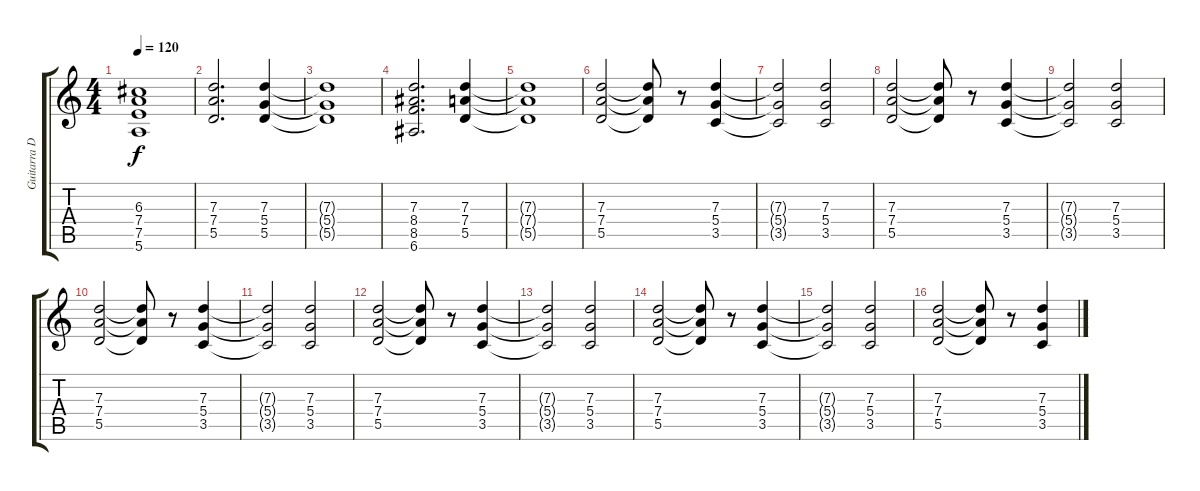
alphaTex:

\track ("Guitarra Distorsion" "Guitarra D") {instrument overdrivenguitar}
\staff {score tabs}
\tuning (E4 B3 G3 D3 A2 E2) {hide}
\ts (4 4)
\tempo 120
\clef g2
\ks c
(6.3{t} 7.4{t} 7.5{t} 5.6{t}).1{dy f} |
(7.3 7.4 5.5).2{d} (7.3 5.4 5.5).4 |
(7.3{t} 5.4{t} 5.5{t}).1 |
(7.3 8.4 8.5 6.6).2{d} (7.3 7.4 5.5).4 |
(7.3{t} 7.4{t} 5.5{t}).1 |
(7.3 7.4 5.5).2{volume 10} (7.3{t} 7.4{t} 5.5{t}).8 r.8 (7.3 5.4 3.5).4 |
(7.3{t} 5.4{t} 3.5{t}).2 (7.3 5.4 3.5).2 |
(7.3 7.4 5.5).2 (7.3{t} 7.4{t} 5.5{t}).8 r.8 (7.3 5.4 3.5).4 |
(7.3{t} 5.4{t} 3.5{t}).2 (7.3 5.4 3.5).2 |
(7.3 7.4 5.5).2 (7.3{t} 7.4{t} 5.5{t}).8 r.8 (7.3 5.4 3.5).4 |
(7.3{t} 5.4{t} 3.5{t}).2 (7.3 5.4 3.5).2 |
(7.3 7.4 5.5).2 (7.3{t} 7.4{t} 5.5{t}).8 r.8 (7.3 5.4 3.5).4 |
(7.3{t} 5.4{t} 3.5{t}).2 (7.3 5.4 3.5).2 |
(7.3 7.4 5.5).2 (7.3{t} 7.4{t} 5.5{t}).8 r.8 (7.3 5.4 3.5).4 |
(7.3{t} 5.4{t} 3.5{t}).2 (7.3 5.4 3.5).2 |
(7.3 7.4 5.5).2 (7.3{t} 7.4{t} 5.5{t}).8 r.8 (7.3 5.4 3.5).4
